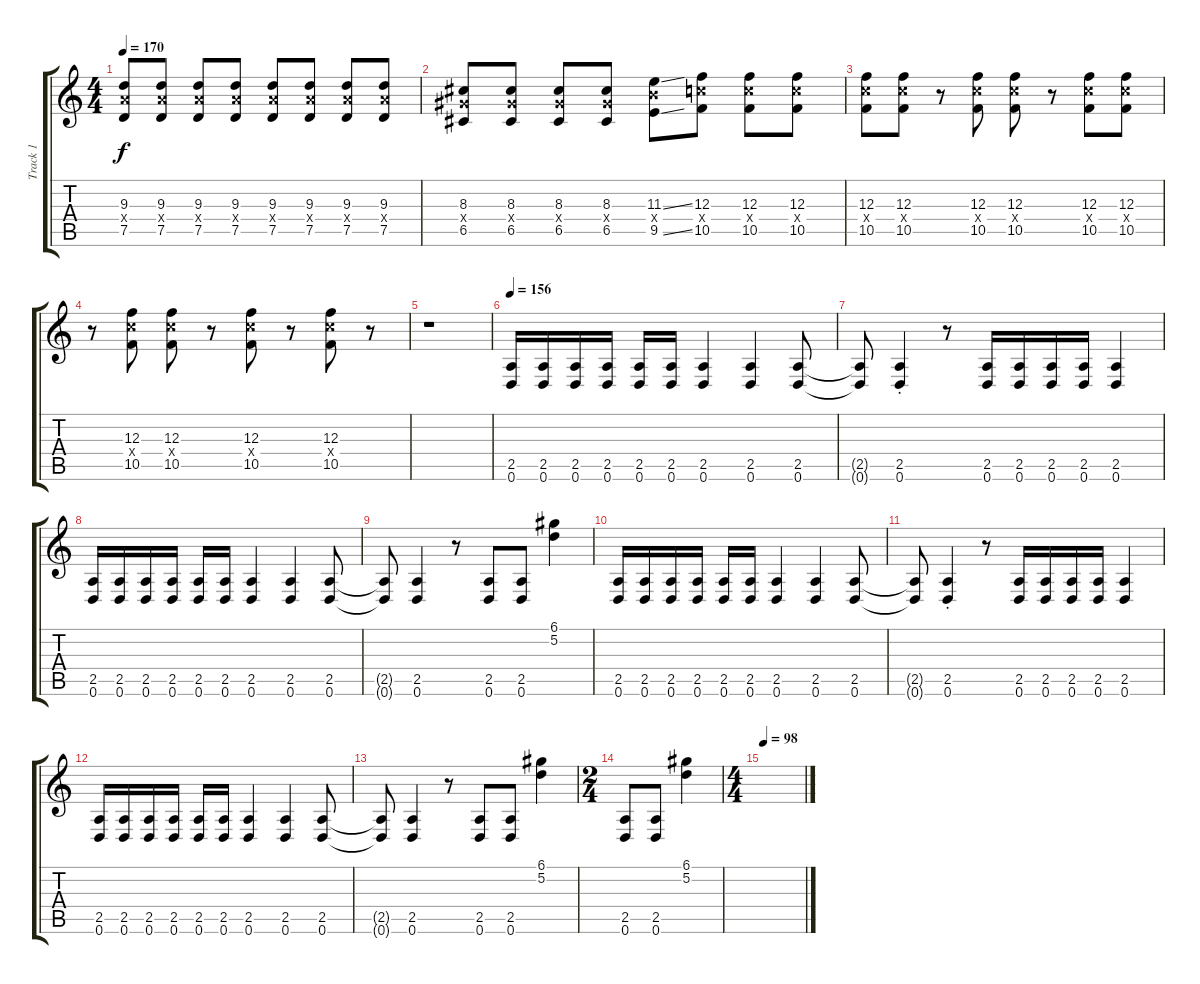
\track ("Track 1" "Track 1") {instrument distortionguitar}
\staff {score tabs}
\tuning (D4 A3 F3 C3 G2 D2) {hide}
\ts (4 4)
\tempo 170
\clef g2
\ks c
(9.3 9.4{x} 7.5).8{dy f} (9.3 9.4{x} 7.5).8 (9.3 9.4{x} 7.5).8 (9.3 9.4{x} 7.5).8 (9.3 9.4{x} 7.5).8 (9.3 9.4{x} 7.5).8 (9.3 9.4{x} 7.5).8 (9.3 9.4{x} 7.5).8 |
(8.3 8.4{x} 6.5).8 (8.3 8.4{x} 6.5).8 (8.3 8.4{x} 6.5).8 (8.3 8.4{x} 6.5).8 (11.3{ss} 11.4{x} 9.5{ss}).8 (12.3 12.4{x} 10.5).8 (12.3 12.4{x} 10.5).8 (12.3 12.4{x} 10.5).8 |
(12.3 12.4{x} 10.5).8 (12.3 12.4{x} 10.5).8 r.8 (12.3 12.4{x} 10.5).8 (12.3 12.4{x} 10.5).8 r.8 (12.3 12.4{x} 10.5).8 (12.3 12.4{x} 10.5).8 |
r.8 (12.3 12.4{x} 10.5).8 (12.3 12.4{x} 10.5).8 r.8 (12.3 12.4{x} 10.5).8 r.8 (12.3 12.4{x} 10.5).8 r.8 |
r.1 |
\tempo 156
(2.5 0.6).16 (2.5 0.6).16 (2.5 0.6).16 (2.5 0.6).16 (2.5 0.6).16 (2.5 0.6).16 (2.5 0.6).4 (2.5 0.6).4 (2.5 0.6).8 |
(2.5{t} 0.6{t}).8 (2.5{st} 0.6{st}).4 r.8 (2.5 0.6).16 (2.5 0.6).16 (2.5 0.6).16 (2.5 0.6).16 (2.5 0.6).4 |
(2.5 0.6).16 (2.5 0.6).16 (2.5 0.6).16 (2.5 0.6).16 (2.5 0.6).16 (2.5 0.6).16 (2.5 0.6).4 (2.5 0.6).4 (2.5 0.6).8 |
(2.5{t} 0.6{t}).8 (2.5 0.6).4 r.8 (2.5 0.6).8 (2.5 0.6).8 (6.1 5.2).4 |
(2.5 0.6).16 (2.5 0.6).16 (2.5 0.6).16 (2.5 0.6).16 (2.5 0.6).16 (2.5 0.6).16 (2.5 0.6).4 (2.5 0.6).4 (2.5 0.6).8 |
(2.5{t} 0.6{t}).8 (2.5{st} 0.6{st}).4 r.8 (2.5 0.6).16 (2.5 0.6).16 (2.5 0.6).16 (2.5 0.6).16 (2.5 0.6).4 |
(2.5 0.6).16 (2.5 0.6).16 (2.5 0.6).16 (2.5 0.6).16 (2.5 0.6).16 (2.5 0.6).16 (2.5 0.6).4 (2.5 0.6).4 (2.5 0.6).8 |
(2.5{t} 0.6{t}).8 (2.5 0.6).4 r.8 (2.5 0.6).8 (2.5 0.6).8 (6.1 5.2).4 |
\ts (2 4)
(2.5 0.6).8 (2.5 0.6).8 (6.1 5.2).4 |
\ts (4 4)
\tempo 98
